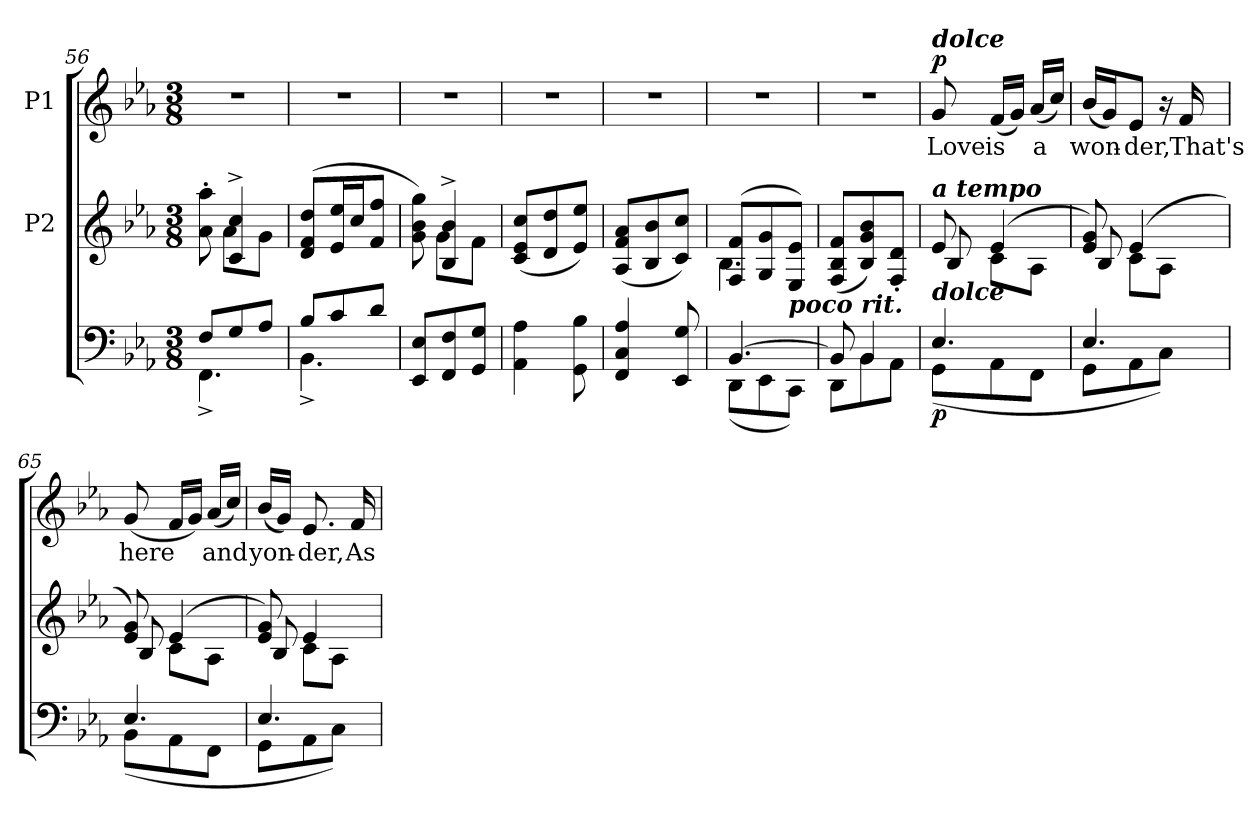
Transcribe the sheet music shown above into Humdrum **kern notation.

**kern	**dynam	**kern	**kern	**text	**dynam
*part3	*part3	*part2	*part1	*part1	*part1
*staff3	*staff3	*staff2	*staff1	*staff1	*staff1
*	*	*I"P2	*I"P1	*	*
*clefF4	*	*clefG2	*clefG2	*	*
*k[b-e-a-]	*	*k[b-e-a-]	*k[b-e-a-]	*	*
*E-:	*	*E-:	*E-:	*	*
*M3/8	*	*M3/8	*M3/8	*	*
=56	=56	=56	=56	=56	=56
*^	*	*^	*	*	*
!	!	!	!	!	!LO:N:vis=1	!	!
8Fi/L	4.FF^i\	.	8a-i\' 8aa-i'	8ryy	4.r	.	.
8Gi/	.	.	4ci/^ 4cci^	8a-i\L	.	.	.
8A-i/J	.	.	.	8gi\J	.	.	.
!!LO:LB:g=z
=57	=57	=57	=57	=57	=57	=57	=57
!	!	!	!	!	!LO:N:vis=1	!	!
*	*	*	*v	*v	*	*	*
8B-i/L	4.BB-^i\	.	(8di/ 8fi 8ddiL	4.r	.	.
8ci/	.	.	16e-i/ 16ee-iL	.	.	.
.	.	.	16cci/J	.	.	.
8di/J	.	.	8fi/ 8ffiJ	.	.	.
*v	*v	*	*	*	*	*
=58	=58	=58	=58	=58	=58
*	*	*^	*	*	*
!	!	!	!	!LO:N:vis=1	!	!
8EE-i/ 8E-iL	.	8gi\ 8b-i 8ggi)	8ryy	4.r	.	.
8FFi/ 8Fi	.	4B-i/^ 4b-i^	8gi\L	.	.	.
8GGi/ 8GiJ	.	.	8fi\J	.	.	.
=59	=59	=59	=59	=59	=59	=59
!	!	!	!	!LO:N:vis=1	!	!
*	*	*v	*v	*	*	*
4AA-i\ 4A-i	.	(8ci/ 8e-i 8cciL	4.r	.	.
.	.	8di/ 8ddi	.	.	.
8GGi\ 8B-i	.	8e-i/ 8ee-iJ)	.	.	.
=60	=60	=60	=60	=60	=60
!	!	!	!LO:N:vis=1	!	!
4FFi/ 4Ci 4A-i	.	(8A-i/ 8fi 8a-iL	4.r	.	.
.	.	8B-i/ 8b-i	.	.	.
8EE-i/ 8Gi	.	8ci/ 8cciJ)	.	.	.
=61	=61	=61	=61	=61	=61
*^	*	*^	*	*	*
!	!	!	!	!	!LO:N:vis=1	!	!
[4.BB-i/	(8DDi\L	.	(8Fi/ 8fiL	4.B-i\	4.r	.	.
.	8EE-i\	.	8Gi/ 8gi	.	.	.	.
!	!LO:TX:a:Bi:t=poco  rit.	!	!	!	!	!	!
.	8CCi\J)	.	8E-i/ 8e-iJ)	.	.	.	.
*	*	*	*v	*v	*	*	*
=62	=62	=62	=62	=62	=62	=62
!	!	!	!	!LO:N:vis=1	!	!
8BB-i/]	8DDi\L	.	(8Fi/ 8B-i 8fiL	4.r	.	.
4BB-i/	8BB-i\	.	8B-i/ 8gi 8b-i)	.	.	.
.	8AA-i\J	.	8Fi/' 8di'J	.	.	.
!!LO:PB:g=z
=63	=63	=63	=63	=63	=63	=63
*	*	*	*^	*	*	*
!	!	!	!	!	!LO:TX:a:Bi:t=dolce	!	!
!	!	!	!LO:TX:a:Bi:t=a tempo	!	!	!	!
!LO:TX:a:Bi:t=dolce	!	!	!	!	!	!	!
!	!	!	!	!	!	!LO:LY:b:color=#000000	!
4.E-i/	(8GGi\L	p	8e-i/	8B-i/	8gi/	Love	p
!	!	!	!	!	!	!LO:LY:b:color=#000000	!
.	8AA-i\	.	(4e-i/	8ci\L	(16fi/LL	is	.
.	.	.	.	.	16gi/JJ)	.	.
!	!	!	!	!	!	!LO:LY:b:color=#000000	!
.	8FFi\J	.	.	8A-i\J	(16a-i/LL	a	.
.	.	.	.	.	16cci/JJ)	.	.
=64	=64	=64	=64	=64	=64	=64	=64
!	!	!	!	!	!	!LO:LY:b:color=#000000	!
4.E-i/	8GGi\L	.	8e-i/ 8gi)	8B-i/	(16b-i/LL	won-	.
.	.	.	.	.	16gi/J)	.	.
!	!	!	!	!	!	!LO:LY:b:color=#000000	!
.	8AA-i\	.	(4e-i/	8ci\L	8e-i/J	-der,	.
.	8Ci\J)	.	.	8A-i\J	16r	.	.
!	!	!	!	!	!	!LO:LY:b:color=#000000	!
.	.	.	.	.	16fi/	That's	.
=65	=65	=65	=65	=65	=65	=65	=65
!	!	!	!	!	!	!LO:LY:b:color=#000000	!
4.E-i/	(8BB-i\L	.	8e-i/ 8gi)	8B-i/	(8gi/	here	.
.	8AA-i\	.	(4e-i/	8ci\L	16fi/LL	.	.
.	.	.	.	.	16gi/JJ)	.	.
!	!	!	!	!	!	!LO:LY:b:color=#000000	!
.	8FFi\J	.	.	8A-i\J	(16a-i/LL	and	.
.	.	.	.	.	16cci/JJ)	.	.
=66	=66	=66	=66	=66	=66	=66	=66
!	!	!	!	!	!	!LO:LY:b:color=#000000	!
4.E-i/	8GGi\L	.	8e-i/ 8gi)	8B-i/	(16b-i/LL	yon-	.
.	.	.	.	.	16gi/JJ)	.	.
!	!	!	!	!	!	!LO:LY:b:color=#000000	!
.	8AA-i\	.	4e-i/	8ci\L	8.e-i/	-der,	.
.	8Ci\J)	.	.	8A-i\J	.	.	.
!	!	!	!	!	!	!LO:LY:b:color=#000000	!
.	.	.	.	.	16fi/	As	.
*v	*v	*	*	*	*	*	*
*	*	*v	*v	*	*	*
=	=	=	=	=	=
*-	*-	*-	*-	*-	*-
